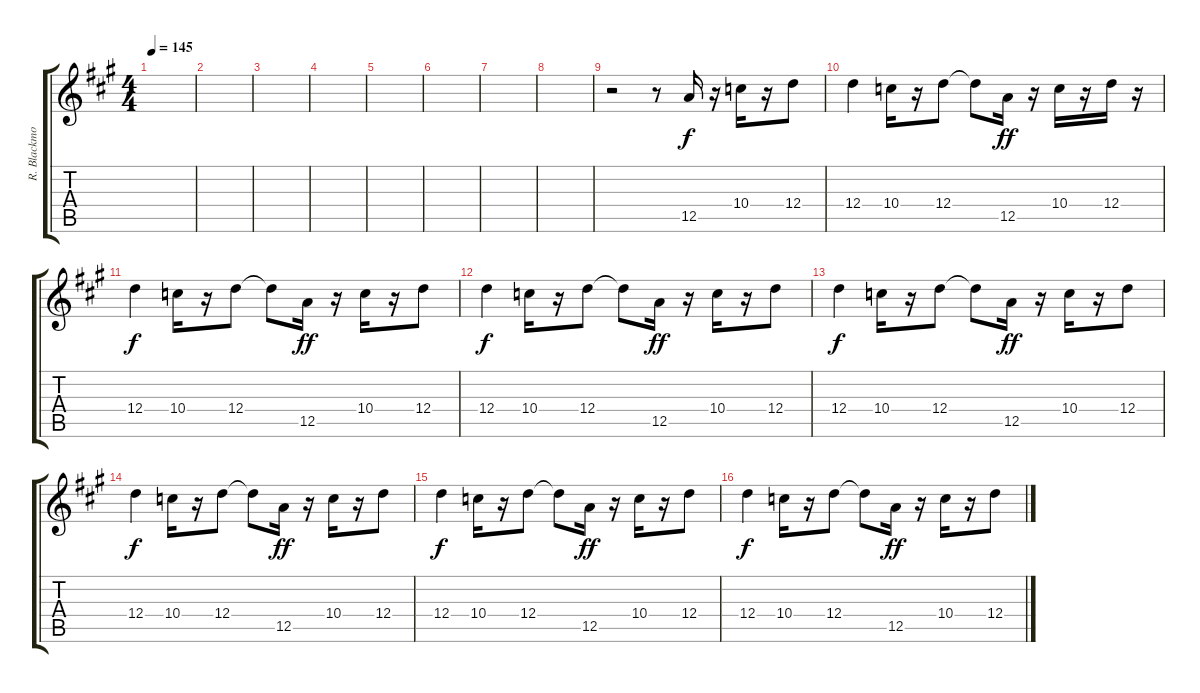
\track ("R. Blackmore solo links" "R. Blackmo") {instrument overdrivenguitar}
\staff {score tabs}
\tuning (E4 B3 G3 D3 A2 E2) {hide}
\ts (4 4)
\tempo 145
\clef g2
\ks a
|
|
|
|
|
|
|
|
r.2 r.8 12.5.16 r.16 10.4.16 r.16 12.4.8 |
12.4.4{dy f} 10.4.16 r.16 12.4.8 12.4{t}.8 12.5.16{dy ff} r.16 10.4.16 r.16 12.4.16 r.16 |
12.4.4{dy f} 10.4.16 r.16 12.4.8 12.4{t}.8 12.5.16{dy ff} r.16 10.4.16 r.16 12.4.8 |
12.4.4{dy f} 10.4.16 r.16 12.4.8 12.4{t}.8 12.5.16{dy ff} r.16 10.4.16 r.16 12.4.8 |
12.4.4{dy f} 10.4.16 r.16 12.4.8 12.4{t}.8 12.5.16{dy ff} r.16 10.4.16 r.16 12.4.8 |
12.4.4{dy f} 10.4.16 r.16 12.4.8 12.4{t}.8 12.5.16{dy ff} r.16 10.4.16 r.16 12.4.8 |
12.4.4{dy f} 10.4.16 r.16 12.4.8 12.4{t}.8 12.5.16{dy ff} r.16 10.4.16 r.16 12.4.8 |
12.4.4{dy f} 10.4.16 r.16 12.4.8 12.4{t}.8 12.5.16{dy ff} r.16 10.4.16 r.16 12.4.8
